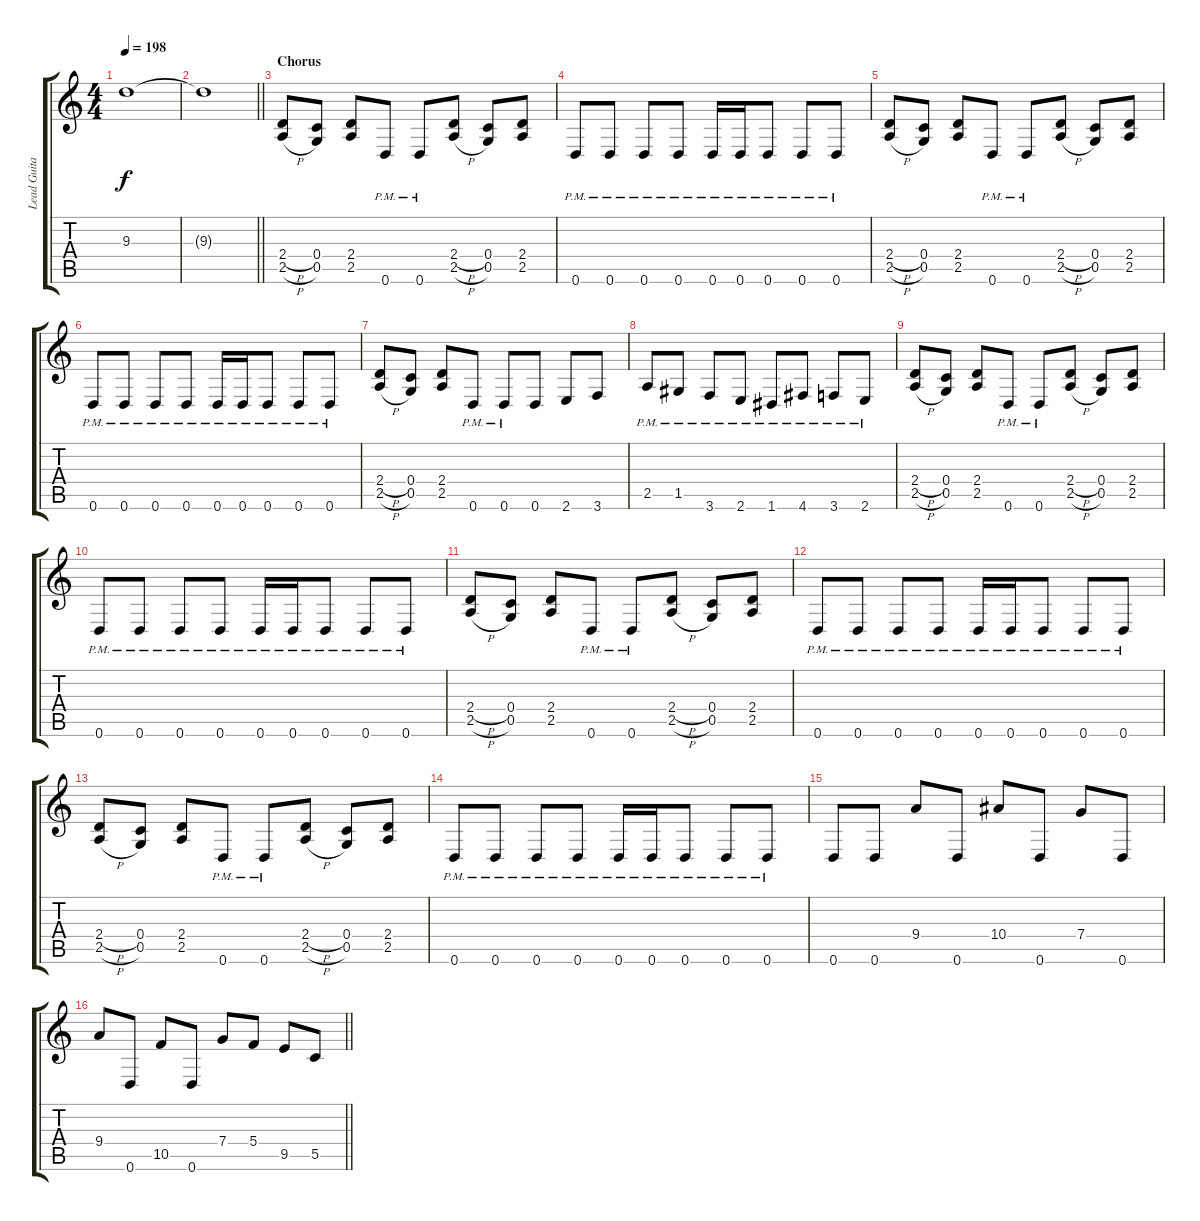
\track ("Lead Guitar" "Lead Guita") {instrument distortionguitar}
\staff {score tabs}
\tuning (D4 A3 F3 C3 G2 D2) {hide}
\ts (4 4)
\tempo 198
\clef g2
\ks c
9.3{t}.1{dy f} |
\barLineRight lightlight
9.3{t}.1 |
\section ("" "Chorus")
(2.4{h} 2.5{h}).8 (0.4 0.5).8 (2.4 2.5).8 0.6{pm}.8 0.6{pm}.8 (2.4{h} 2.5{h}).8 (0.4 0.5).8 (2.4 2.5).8 |
0.6{pm}.8 0.6{pm}.8 0.6{pm}.8 0.6{pm}.8 0.6{pm}.16 0.6{pm}.16 0.6{pm}.8 0.6{pm}.8 0.6{pm}.8 |
(2.4{h} 2.5{h}).8 (0.4 0.5).8 (2.4 2.5).8 0.6{pm}.8 0.6{pm}.8 (2.4{h} 2.5{h}).8 (0.4 0.5).8 (2.4 2.5).8 |
0.6{pm}.8 0.6{pm}.8 0.6{pm}.8 0.6{pm}.8 0.6{pm}.16 0.6{pm}.16 0.6{pm}.8 0.6{pm}.8 0.6{pm}.8 |
(2.4{h} 2.5{h}).8 (0.4 0.5).8 (2.4 2.5).8 0.6{pm}.8 0.6{pm}.8 0.6.8 2.6.8 3.6.8 |
2.5{pm}.8 1.5{pm}.8 3.6{pm}.8 2.6{pm}.8 1.6{pm}.8 4.6{pm}.8 3.6{pm}.8 2.6{pm}.8 |
(2.4{h} 2.5{h}).8 (0.4 0.5).8 (2.4 2.5).8 0.6{pm}.8 0.6{pm}.8 (2.4{h} 2.5{h}).8 (0.4 0.5).8 (2.4 2.5).8 |
0.6{pm}.8 0.6{pm}.8 0.6{pm}.8 0.6{pm}.8 0.6{pm}.16 0.6{pm}.16 0.6{pm}.8 0.6{pm}.8 0.6{pm}.8 |
(2.4{h} 2.5{h}).8 (0.4 0.5).8 (2.4 2.5).8 0.6{pm}.8 0.6{pm}.8 (2.4{h} 2.5{h}).8 (0.4 0.5).8 (2.4 2.5).8 |
0.6{pm}.8 0.6{pm}.8 0.6{pm}.8 0.6{pm}.8 0.6{pm}.16 0.6{pm}.16 0.6{pm}.8 0.6{pm}.8 0.6{pm}.8 |
(2.4{h} 2.5{h}).8 (0.4 0.5).8 (2.4 2.5).8 0.6{pm}.8 0.6{pm}.8 (2.4{h} 2.5{h}).8 (0.4 0.5).8 (2.4 2.5).8 |
0.6{pm}.8 0.6{pm}.8 0.6{pm}.8 0.6{pm}.8 0.6{pm}.16 0.6{pm}.16 0.6{pm}.8 0.6{pm}.8 0.6{pm}.8 |
0.6.8 0.6.8 9.4.8 0.6.8 10.4.8 0.6.8 7.4.8 0.6.8 |
\barLineRight lightlight
9.4.8 0.6.8 10.5.8 0.6.8 7.4.8 5.4.8 9.5.8 5.5.8
